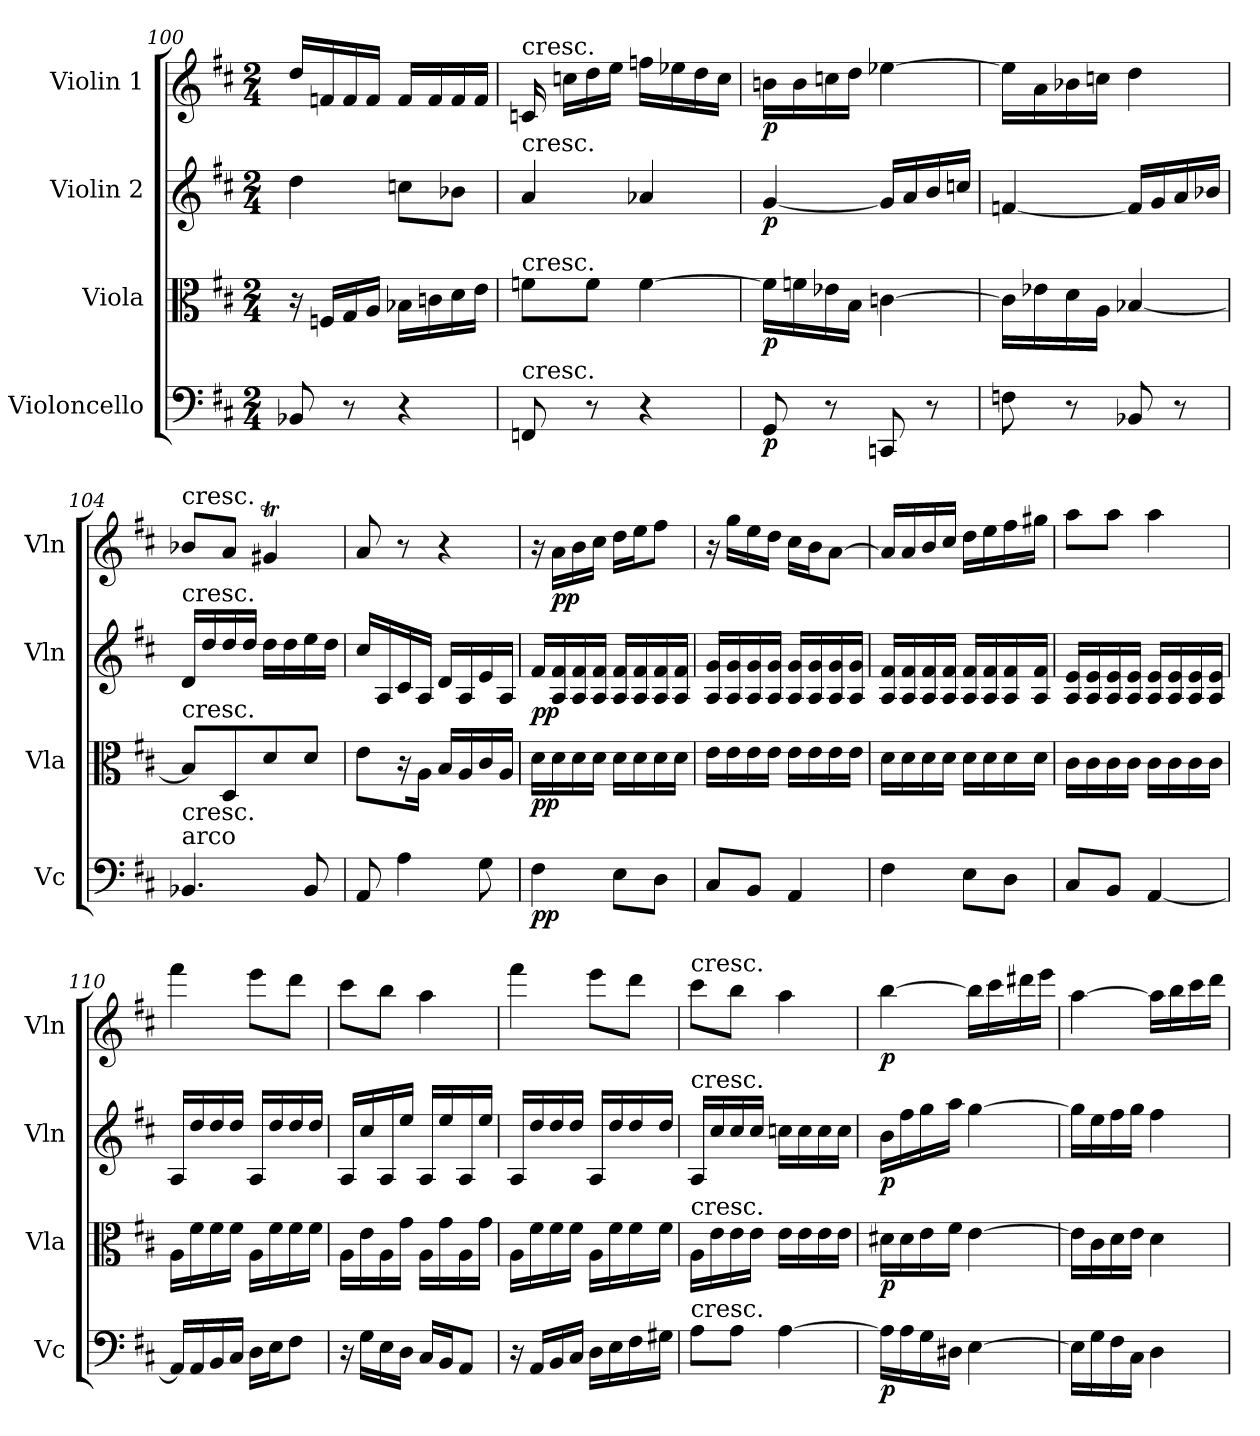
**kern	**dynam	**kern	**dynam	**kern	**dynam	**kern	**dynam
*part4	*part4	*part3	*part3	*part2	*part2	*part1	*part1
*staff4	*staff4	*staff3	*staff3	*staff2	*staff2	*staff1	*staff1
*I"Violoncello	*	*I"Viola	*	*I"Violin 2	*	*I"Violin 1	*
*I'Vc	*	*I'Vla	*	*I'Vln	*	*I'Vln	*
*clefF4	*	*clefC3	*	*clefG2	*	*clefG2	*
*k[f#c#]	*	*k[f#c#]	*	*k[f#c#]	*	*k[f#c#]	*
*D:	*	*D:	*	*D:	*	*D:	*
*M2/4	*	*M2/4	*	*M2/4	*	*M2/4	*
=100	=100	=100	=100	=100	=100	=100	=100
8BB-X/	.	16r	.	4dd\	.	16dd/LL	.
.	.	16Fn/LL	.	.	.	16fn/	.
8r	.	16G/	.	.	.	16f/	.
.	.	16A/JJ	.	.	.	16f/JJ	.
4r	.	16B-X\LL	.	8ccn\L	.	16f/LL	.
.	.	16cn\	.	.	.	16f/	.
.	.	16d\	.	8b-X\J	.	16f/	.
.	.	16e\JJ	.	.	.	16f/JJ	.
!!LO:LB:g=z
=101	=101	=101	=101	=101	=101	=101	=101
!	!	!	!	!	!	!LO:TX:a:t=cresc.	!
!	!	!	!	!LO:TX:a:t=cresc.	!	!	!
!	!	!LO:TX:a:t=cresc.	!	!	!	!	!
!LO:TX:a:t=cresc.	!	!	!	!	!	!	!
8FFn/	.	8fn\L	.	4a/	.	16cn/	.
.	.	.	.	.	.	16ccn\LL	.
8r	.	8f\J	.	.	.	16dd\	.
.	.	.	.	.	.	16ee\JJ	.
4r	.	[4f\	.	4a-X/	.	16ffn\LL	.
.	.	.	.	.	.	16ee-X\	.
.	.	.	.	.	.	16dd\	.
.	.	.	.	.	.	16cc\JJ	.
=102	=102	=102	=102	=102	=102	=102	=102
!	!LO:DY:b	!	!LO:DY:b	!	!LO:DY:b	!	!LO:DY:b
8GG/	p	16f\LL]	p	[4g/	p	16bn\LL	p
.	.	16fn\	.	.	.	16b\	.
8r	.	16e-X\	.	.	.	16ccn\	.
.	.	16B\JJ	.	.	.	16dd\JJ	.
8CCn/	.	[4cn\	.	16g/LL]	.	[4ee-X\	.
.	.	.	.	16a/	.	.	.
8r	.	.	.	16b/	.	.	.
.	.	.	.	16ccn/JJ	.	.	.
=103	=103	=103	=103	=103	=103	=103	=103
8Fn\	.	16c\LL]	.	[4fn/	.	16ee-\LL]	.
.	.	16e-X\	.	.	.	16a\	.
8r	.	16d\	.	.	.	16b-X\	.
.	.	16A\JJ	.	.	.	16ccn\JJ	.
8BB-X/	.	[4B-X/	.	16f/LL]	.	4dd\	.
.	.	.	.	16g/	.	.	.
8r	.	.	.	16a/	.	.	.
.	.	.	.	16b-X/JJ	.	.	.
!!LO:PB:g=z
=104	=104	=104	=104	=104	=104	=104	=104
!	!	!	!	!	!	!LO:TX:a:t=cresc.	!
!	!	!	!	!LO:TX:a:t=cresc.	!	!	!
!	!	!LO:TX:a:t=cresc.	!	!	!	!	!
!LO:TX:a:t=arco	!	!	!	!	!	!	!
!LO:TX:a:t=cresc.	!	!	!	!	!	!	!
4.BB-X/	.	8B-/L]	.	16d/LL	.	8b-X/L	.
.	.	.	.	16dd/	.	.	.
.	.	8D/	.	16dd/	.	8a/J	.
.	.	.	.	16dd/JJ	.	.	.
.	.	8d/	.	16dd\LL	.	4g#Xt/	.
.	.	.	.	16dd\	.	.	.
8BB-/	.	8d/J	.	16ee\	.	.	.
.	.	.	.	16dd\JJ	.	.	.
!!LO:LB:g=z
=105	=105	=105	=105	=105	=105	=105	=105
8AA/	.	8e\L	.	16cc#/LL	.	8a/	.
.	.	.	.	16A/	.	.	.
4A\	.	16r	.	16c#/	.	8r	.
.	.	16A\Jk	.	16A/JJ	.	.	.
.	.	16B/LL	.	16d/LL	.	4r	.
.	.	16A/	.	16A/	.	.	.
8G\	.	16c#/	.	16e/	.	.	.
.	.	16A/JJ	.	16A/JJ	.	.	.
=106	=106	=106	=106	=106	=106	=106	=106
!	!LO:DY:b	!	!LO:DY:b	!	!LO:DY:b	!	!
4F#\	pp	16d\LL	pp	16f#/LL	pp	16r	.
!	!	!	!	!	!	!	!LO:DY:b
.	.	16d\	.	16A/ 16f#/	.	16a\LL	pp
.	.	16d\	.	16A/ 16f#/	.	16b\	.
.	.	16d\JJ	.	16A/ 16f#/JJ	.	16cc#\JJ	.
8E\L	.	16d\LL	.	16A/ 16f#/LL	.	16dd\LL	.
.	.	16d\	.	16A/ 16f#/	.	16ee\J	.
8D\J	.	16d\	.	16A/ 16f#/	.	8ff#\J	.
.	.	16d\JJ	.	16A/ 16f#/JJ	.	.	.
=107	=107	=107	=107	=107	=107	=107	=107
8C#/L	.	16e\LL	.	16A/ 16g/LL	.	16r	.
.	.	16e\	.	16A/ 16g/	.	16gg\LL	.
8BB/J	.	16e\	.	16A/ 16g/	.	16ee\	.
.	.	16e\JJ	.	16A/ 16g/JJ	.	16dd\JJ	.
4AA/	.	16e\LL	.	16A/ 16g/LL	.	16cc#\LL	.
.	.	16e\	.	16A/ 16g/	.	16b\J	.
.	.	16e\	.	16A/ 16g/	.	[8a\J	.
.	.	16e\JJ	.	16A/ 16g/JJ	.	.	.
!!LO:PB:g=z
=108	=108	=108	=108	=108	=108	=108	=108
4F#\	.	16d\LL	.	16A/ 16f#/LL	.	16a/LL]	.
.	.	16d\	.	16A/ 16f#/	.	16a/	.
.	.	16d\	.	16A/ 16f#/	.	16b/	.
.	.	16d\JJ	.	16A/ 16f#/JJ	.	16cc#/JJ	.
8E\L	.	16d\LL	.	16A/ 16f#/LL	.	16dd\LL	.
.	.	16d\	.	16A/ 16f#/	.	16ee\	.
8D\J	.	16d\	.	16A/ 16f#/	.	16ff#\	.
.	.	16d\JJ	.	16A/ 16f#/JJ	.	16gg#X\JJ	.
!!LO:PB:g=z
=109	=109	=109	=109	=109	=109	=109	=109
8C#/L	.	16c#\LL	.	16A/ 16e/LL	.	8aa\L	.
.	.	16c#\	.	16A/ 16e/	.	.	.
8BB/J	.	16c#\	.	16A/ 16e/	.	8aa\J	.
.	.	16c#\JJ	.	16A/ 16e/JJ	.	.	.
[4AA/	.	16c#\LL	.	16A/ 16e/LL	.	4aa\	.
.	.	16c#\	.	16A/ 16e/	.	.	.
.	.	16c#\	.	16A/ 16e/	.	.	.
.	.	16c#\JJ	.	16A/ 16e/JJ	.	.	.
=110	=110	=110	=110	=110	=110	=110	=110
16AA/LL]	.	16A\LL	.	16A/LL	.	4fff#\	.
16AA/	.	16f#\	.	16dd/	.	.	.
16BB/	.	16f#\	.	16dd/	.	.	.
16C#/JJ	.	16f#\JJ	.	16dd/JJ	.	.	.
16D\LL	.	16A\LL	.	16A/LL	.	8eee\L	.
16E\J	.	16f#\	.	16dd/	.	.	.
8F#\J	.	16f#\	.	16dd/	.	8ddd\J	.
.	.	16f#\JJ	.	16dd/JJ	.	.	.
=111	=111	=111	=111	=111	=111	=111	=111
16r	.	16A\LL	.	16A/LL	.	8ccc#\L	.
16G\LL	.	16e\	.	16cc#/	.	.	.
16E\	.	16A\	.	16A/	.	8bb\J	.
16D\JJ	.	16g\JJ	.	16ee/JJ	.	.	.
16C#/LL	.	16A\LL	.	16A/LL	.	4aa\	.
16BB/J	.	16g\	.	16ee/	.	.	.
8AA/J	.	16A\	.	16A/	.	.	.
.	.	16g\JJ	.	16ee/JJ	.	.	.
=112	=112	=112	=112	=112	=112	=112	=112
16r	.	16A\LL	.	16A/LL	.	4fff#\	.
16AA/LL	.	16f#\	.	16dd/	.	.	.
16BB/	.	16f#\	.	16dd/	.	.	.
16C#/JJ	.	16f#\JJ	.	16dd/JJ	.	.	.
16D\LL	.	16A\LL	.	16A/LL	.	8eee\L	.
16E\	.	16f#\	.	16dd/	.	.	.
16F#\	.	16f#\	.	16dd/	.	8ddd\J	.
16G#X\JJ	.	16f#\JJ	.	16dd/JJ	.	.	.
!!LO:LB:g=z
=113	=113	=113	=113	=113	=113	=113	=113
!	!	!	!	!	!	!LO:TX:a:t=cresc.	!
!	!	!	!	!LO:TX:a:t=cresc.	!	!	!
!	!	!LO:TX:a:t=cresc.	!	!	!	!	!
!LO:TX:a:t=cresc.	!	!	!	!	!	!	!
8A\L	.	16A\LL	.	16A/LL	.	8ccc#\L	.
.	.	16e\	.	16cc#/	.	.	.
8A\J	.	16e\	.	16cc#/	.	8bb\J	.
.	.	16e\JJ	.	16cc#/JJ	.	.	.
[4A\	.	16e\LL	.	16ccn\LL	.	4aa\	.
.	.	16e\	.	16cc\	.	.	.
.	.	16e\	.	16cc\	.	.	.
.	.	16e\JJ	.	16cc\JJ	.	.	.
=114	=114	=114	=114	=114	=114	=114	=114
!	!LO:DY:b	!	!LO:DY:b	!	!LO:DY:b	!	!LO:DY:b
16A\LL]	p	16d#X\LL	p	16b\LL	p	[4bb\	p
16A\	.	16d#\	.	16ff#\	.	.	.
16G\	.	16e\	.	16gg\	.	.	.
16D#X\JJ	.	16f#\JJ	.	16aa\JJ	.	.	.
[4E\	.	[4e\	.	[4gg\	.	16bb\LL]	.
.	.	.	.	.	.	16ccc#\	.
.	.	.	.	.	.	16ddd#X\	.
.	.	.	.	.	.	16eee\JJ	.
=115	=115	=115	=115	=115	=115	=115	=115
16E\LL]	.	16e\LL]	.	16gg\LL]	.	[4aa\	.
16G\	.	16c#\	.	16ee\	.	.	.
16F#\	.	16d\	.	16ff#\	.	.	.
16C#\JJ	.	16e\JJ	.	16gg\JJ	.	.	.
4D\	.	4d\	.	4ff#\	.	16aa\LL]	.
.	.	.	.	.	.	16bb\	.
.	.	.	.	.	.	16ccc#\	.
.	.	.	.	.	.	16ddd\JJ	.
=	=	=	=	=	=	=	=
*-	*-	*-	*-	*-	*-	*-	*-
